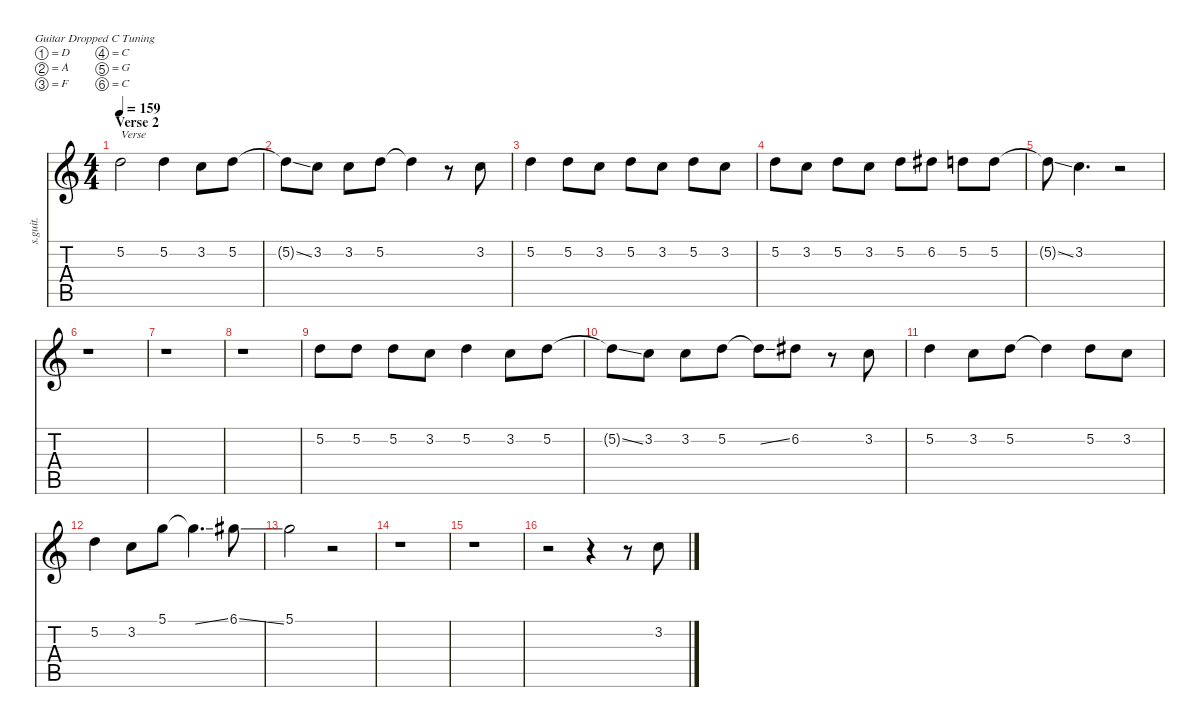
\defaultSystemsLayout 4
\hideDynamics
\bracketExtendMode nobrackets
\track ("Serj & Daron | Vocals" "s.guit.") {instrument oboe}
\staff {score tabs}
\tuning (D4 A3 F3 C3 G2 C2)
\displaytranspose 12
\ts (4 4)
\section ("" "Verse 2")
\tempo 159
\clef g2
\ks c
5.2.2{txt "Verse" lyrics (0 "") lyrics (1 "") lyrics (2 "") lyrics (3 "") lyrics (4 "") dy f} 5.2.4{lyrics (0 "") lyrics (1 "") lyrics (2 "") lyrics (3 "") lyrics (4 "")} 3.2.8{lyrics (0 "") lyrics (1 "") lyrics (2 "") lyrics (3 "") lyrics (4 "")} 5.2.8{lyrics (0 "") lyrics (1 "") lyrics (2 "") lyrics (3 "") lyrics (4 "")} |
5.2{ss t}.8{lyrics (0 "") lyrics (1 "") lyrics (2 "") lyrics (3 "") lyrics (4 "")} 3.2.8{lyrics (0 "") lyrics (1 "") lyrics (2 "") lyrics (3 "") lyrics (4 "")} 3.2.8{lyrics (0 "") lyrics (1 "") lyrics (2 "") lyrics (3 "") lyrics (4 "")} 5.2.8{lyrics (0 "") lyrics (1 "") lyrics (2 "") lyrics (3 "") lyrics (4 "")} 5.2{t}.4{lyrics (0 "") lyrics (1 "") lyrics (2 "") lyrics (3 "") lyrics (4 "")} r.8 3.2.8{lyrics (0 "") lyrics (1 "") lyrics (2 "") lyrics (3 "") lyrics (4 "")} |
5.2.4{lyrics (0 "") lyrics (1 "") lyrics (2 "") lyrics (3 "") lyrics (4 "")} 5.2.8{lyrics (0 "") lyrics (1 "") lyrics (2 "") lyrics (3 "") lyrics (4 "")} 3.2.8{lyrics (0 "") lyrics (1 "") lyrics (2 "") lyrics (3 "") lyrics (4 "")} 5.2.8{lyrics (0 "") lyrics (1 "") lyrics (2 "") lyrics (3 "") lyrics (4 "")} 3.2.8{lyrics (0 "") lyrics (1 "") lyrics (2 "") lyrics (3 "") lyrics (4 "")} 5.2.8{lyrics (0 "") lyrics (1 "") lyrics (2 "") lyrics (3 "") lyrics (4 "")} 3.2.8{lyrics (0 "") lyrics (1 "") lyrics (2 "") lyrics (3 "") lyrics (4 "")} |
5.2.8{lyrics (0 "") lyrics (1 "") lyrics (2 "") lyrics (3 "") lyrics (4 "")} 3.2.8{lyrics (0 "") lyrics (1 "") lyrics (2 "") lyrics (3 "") lyrics (4 "")} 5.2.8{lyrics (0 "") lyrics (1 "") lyrics (2 "") lyrics (3 "") lyrics (4 "")} 3.2.8{lyrics (0 "") lyrics (1 "") lyrics (2 "") lyrics (3 "") lyrics (4 "")} 5.2.8{lyrics (0 "") lyrics (1 "") lyrics (2 "") lyrics (3 "") lyrics (4 "")} 6.2{acc #}.8{lyrics (0 "") lyrics (1 "") lyrics (2 "") lyrics (3 "") lyrics (4 "")} 5.2.8{lyrics (0 "") lyrics (1 "") lyrics (2 "") lyrics (3 "") lyrics (4 "")} 5.2.8{lyrics (0 "") lyrics (1 "") lyrics (2 "") lyrics (3 "") lyrics (4 "")} |
5.2{ss t}.8{lyrics (0 "") lyrics (1 "") lyrics (2 "") lyrics (3 "") lyrics (4 "")} 3.2.4{d lyrics (0 "") lyrics (1 "") lyrics (2 "") lyrics (3 "") lyrics (4 "")} r.2 |
r.1 |
r.1 |
r.1 |
5.2.8{lyrics (0 "") lyrics (1 "") lyrics (2 "") lyrics (3 "") lyrics (4 "")} 5.2.8{lyrics (0 "") lyrics (1 "") lyrics (2 "") lyrics (3 "") lyrics (4 "")} 5.2.8{lyrics (0 "") lyrics (1 "") lyrics (2 "") lyrics (3 "") lyrics (4 "")} 3.2.8{lyrics (0 "") lyrics (1 "") lyrics (2 "") lyrics (3 "") lyrics (4 "")} 5.2.4{lyrics (0 "") lyrics (1 "") lyrics (2 "") lyrics (3 "") lyrics (4 "")} 3.2.8{lyrics (0 "") lyrics (1 "") lyrics (2 "") lyrics (3 "") lyrics (4 "")} 5.2.8{lyrics (0 "") lyrics (1 "") lyrics (2 "") lyrics (3 "") lyrics (4 "")} |
5.2{ss t}.8{lyrics (0 "") lyrics (1 "") lyrics (2 "") lyrics (3 "") lyrics (4 "")} 3.2.8{lyrics (0 "") lyrics (1 "") lyrics (2 "") lyrics (3 "") lyrics (4 "")} 3.2.8{lyrics (0 "") lyrics (1 "") lyrics (2 "") lyrics (3 "") lyrics (4 "")} 5.2.8{lyrics (0 "") lyrics (1 "") lyrics (2 "") lyrics (3 "") lyrics (4 "")} 5.2{ss t}.8{lyrics (0 "") lyrics (1 "") lyrics (2 "") lyrics (3 "") lyrics (4 "")} 6.2{acc #}.8{lyrics (0 "") lyrics (1 "") lyrics (2 "") lyrics (3 "") lyrics (4 "")} r.8 3.2.8{lyrics (0 "") lyrics (1 "") lyrics (2 "") lyrics (3 "") lyrics (4 "")} |
5.2.4{lyrics (0 "") lyrics (1 "") lyrics (2 "") lyrics (3 "") lyrics (4 "")} 3.2.8{lyrics (0 "") lyrics (1 "") lyrics (2 "") lyrics (3 "") lyrics (4 "")} 5.2.8{lyrics (0 "") lyrics (1 "") lyrics (2 "") lyrics (3 "") lyrics (4 "")} 5.2{t}.4{lyrics (0 "") lyrics (1 "") lyrics (2 "") lyrics (3 "") lyrics (4 "")} 5.2.8{lyrics (0 "") lyrics (1 "") lyrics (2 "") lyrics (3 "") lyrics (4 "")} 3.2.8{lyrics (0 "") lyrics (1 "") lyrics (2 "") lyrics (3 "") lyrics (4 "")} |
5.2.4{lyrics (0 "") lyrics (1 "") lyrics (2 "") lyrics (3 "") lyrics (4 "")} 3.2.8{lyrics (0 "") lyrics (1 "") lyrics (2 "") lyrics (3 "") lyrics (4 "")} 5.1.8{lyrics (0 "") lyrics (1 "") lyrics (2 "") lyrics (3 "") lyrics (4 "")} 5.1{ss t}.4{d lyrics (0 "") lyrics (1 "") lyrics (2 "") lyrics (3 "") lyrics (4 "")} 6.1{ss acc #}.8{lyrics (0 "") lyrics (1 "") lyrics (2 "") lyrics (3 "") lyrics (4 "")} |
5.1.2{lyrics (0 "") lyrics (1 "") lyrics (2 "") lyrics (3 "") lyrics (4 "")} r.2 |
r.1 |
r.1 |
r.2 r.4 r.8 3.2.8{lyrics (0 "") lyrics (1 "") lyrics (2 "") lyrics (3 "") lyrics (4 "")}
